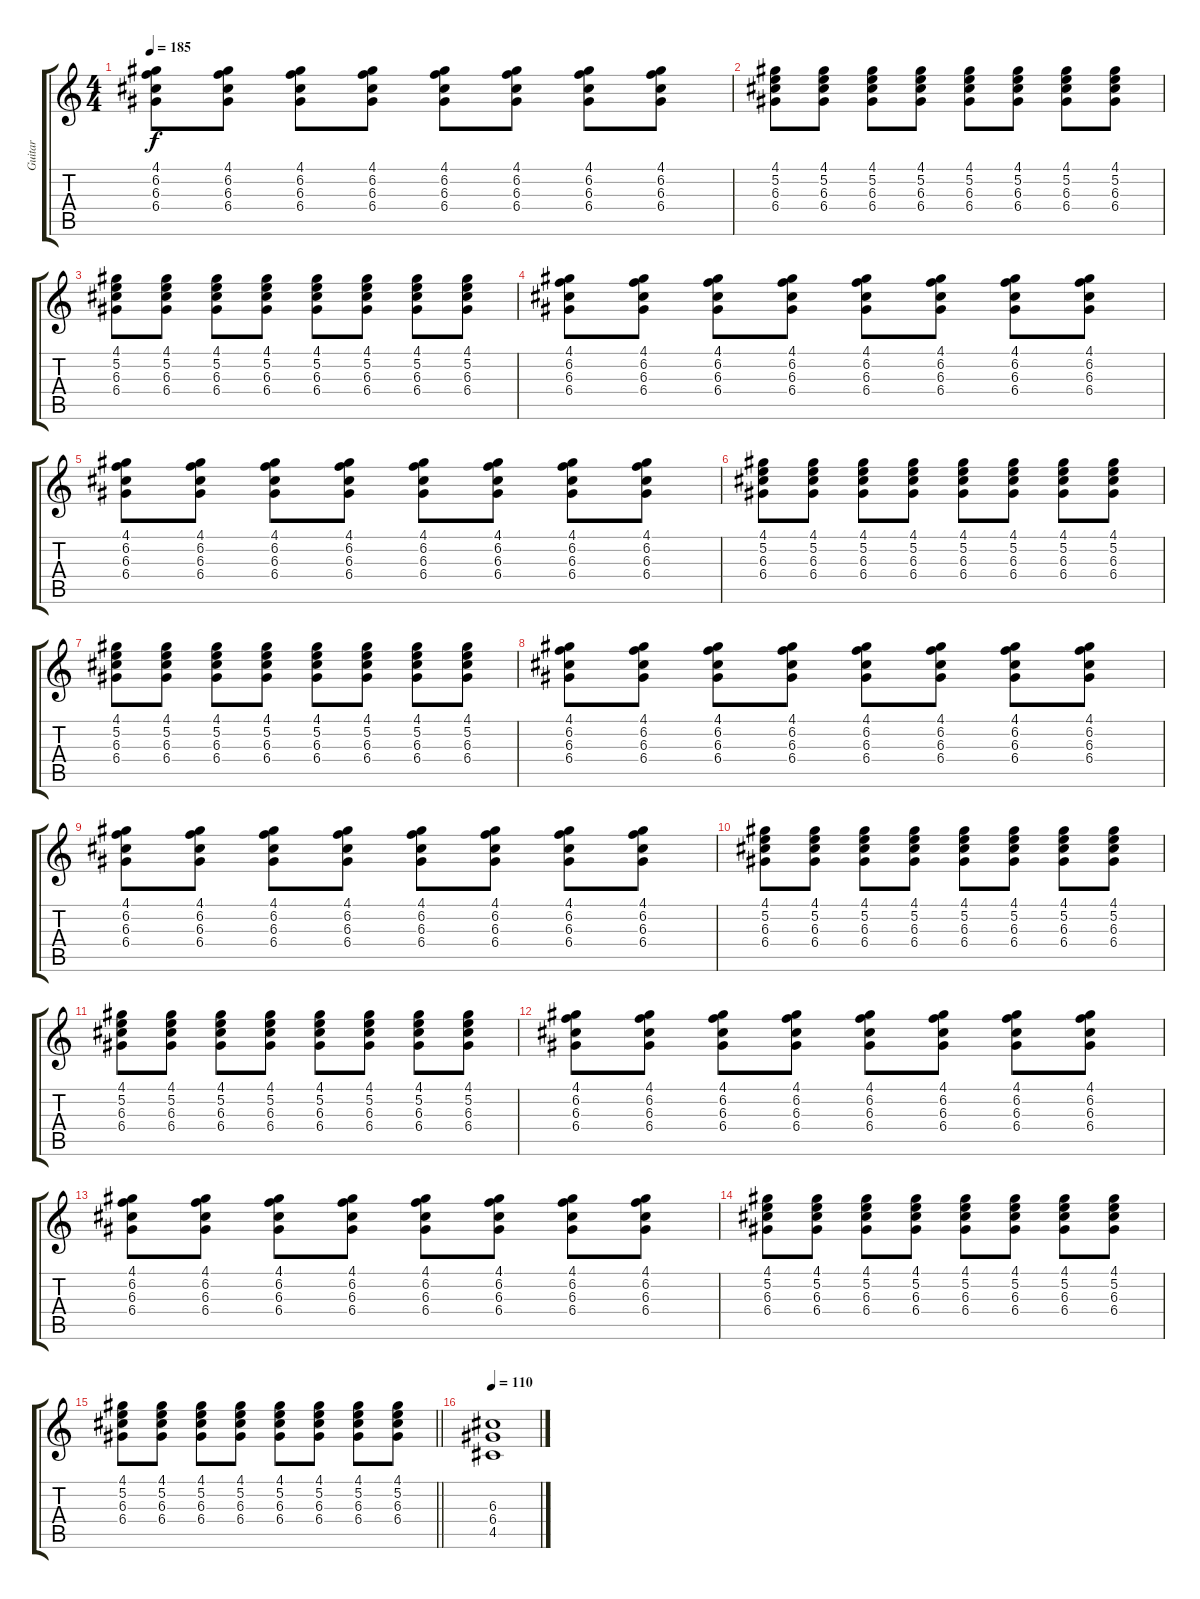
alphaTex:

\track ("Guitar" "Guitar") {instrument overdrivenguitar}
\staff {score tabs}
\tuning (E4 B3 G3 D3 A2 E2) {hide}
\ts (4 4)
\tempo 185
\clef g2
\ks c
(4.1 6.2 6.3 6.4).8{dy f} (4.1 6.2 6.3 6.4).8 (4.1 6.2 6.3 6.4).8 (4.1 6.2 6.3 6.4).8 (4.1 6.2 6.3 6.4).8 (4.1 6.2 6.3 6.4).8 (4.1 6.2 6.3 6.4).8 (4.1 6.2 6.3 6.4).8 |
(4.1 5.2 6.3 6.4).8 (4.1 5.2 6.3 6.4).8 (4.1 5.2 6.3 6.4).8 (4.1 5.2 6.3 6.4).8 (4.1 5.2 6.3 6.4).8 (4.1 5.2 6.3 6.4).8 (4.1 5.2 6.3 6.4).8 (4.1 5.2 6.3 6.4).8 |
(4.1 5.2 6.3 6.4).8 (4.1 5.2 6.3 6.4).8 (4.1 5.2 6.3 6.4).8 (4.1 5.2 6.3 6.4).8 (4.1 5.2 6.3 6.4).8 (4.1 5.2 6.3 6.4).8 (4.1 5.2 6.3 6.4).8 (4.1 5.2 6.3 6.4).8 |
(4.1 6.2 6.3 6.4).8 (4.1 6.2 6.3 6.4).8 (4.1 6.2 6.3 6.4).8 (4.1 6.2 6.3 6.4).8 (4.1 6.2 6.3 6.4).8 (4.1 6.2 6.3 6.4).8 (4.1 6.2 6.3 6.4).8 (4.1 6.2 6.3 6.4).8 |
(4.1 6.2 6.3 6.4).8 (4.1 6.2 6.3 6.4).8 (4.1 6.2 6.3 6.4).8 (4.1 6.2 6.3 6.4).8 (4.1 6.2 6.3 6.4).8 (4.1 6.2 6.3 6.4).8 (4.1 6.2 6.3 6.4).8 (4.1 6.2 6.3 6.4).8 |
(4.1 5.2 6.3 6.4).8 (4.1 5.2 6.3 6.4).8 (4.1 5.2 6.3 6.4).8 (4.1 5.2 6.3 6.4).8 (4.1 5.2 6.3 6.4).8 (4.1 5.2 6.3 6.4).8 (4.1 5.2 6.3 6.4).8 (4.1 5.2 6.3 6.4).8 |
(4.1 5.2 6.3 6.4).8 (4.1 5.2 6.3 6.4).8 (4.1 5.2 6.3 6.4).8 (4.1 5.2 6.3 6.4).8 (4.1 5.2 6.3 6.4).8 (4.1 5.2 6.3 6.4).8 (4.1 5.2 6.3 6.4).8 (4.1 5.2 6.3 6.4).8 |
(4.1 6.2 6.3 6.4).8 (4.1 6.2 6.3 6.4).8 (4.1 6.2 6.3 6.4).8 (4.1 6.2 6.3 6.4).8 (4.1 6.2 6.3 6.4).8 (4.1 6.2 6.3 6.4).8 (4.1 6.2 6.3 6.4).8 (4.1 6.2 6.3 6.4).8 |
(4.1 6.2 6.3 6.4).8 (4.1 6.2 6.3 6.4).8 (4.1 6.2 6.3 6.4).8 (4.1 6.2 6.3 6.4).8 (4.1 6.2 6.3 6.4).8 (4.1 6.2 6.3 6.4).8 (4.1 6.2 6.3 6.4).8 (4.1 6.2 6.3 6.4).8 |
(4.1 5.2 6.3 6.4).8 (4.1 5.2 6.3 6.4).8 (4.1 5.2 6.3 6.4).8 (4.1 5.2 6.3 6.4).8 (4.1 5.2 6.3 6.4).8 (4.1 5.2 6.3 6.4).8 (4.1 5.2 6.3 6.4).8 (4.1 5.2 6.3 6.4).8 |
(4.1 5.2 6.3 6.4).8 (4.1 5.2 6.3 6.4).8 (4.1 5.2 6.3 6.4).8 (4.1 5.2 6.3 6.4).8 (4.1 5.2 6.3 6.4).8 (4.1 5.2 6.3 6.4).8 (4.1 5.2 6.3 6.4).8 (4.1 5.2 6.3 6.4).8 |
(4.1 6.2 6.3 6.4).8 (4.1 6.2 6.3 6.4).8 (4.1 6.2 6.3 6.4).8 (4.1 6.2 6.3 6.4).8 (4.1 6.2 6.3 6.4).8 (4.1 6.2 6.3 6.4).8 (4.1 6.2 6.3 6.4).8 (4.1 6.2 6.3 6.4).8 |
(4.1 6.2 6.3 6.4).8 (4.1 6.2 6.3 6.4).8 (4.1 6.2 6.3 6.4).8 (4.1 6.2 6.3 6.4).8 (4.1 6.2 6.3 6.4).8 (4.1 6.2 6.3 6.4).8 (4.1 6.2 6.3 6.4).8 (4.1 6.2 6.3 6.4).8 |
(4.1 5.2 6.3 6.4).8 (4.1 5.2 6.3 6.4).8 (4.1 5.2 6.3 6.4).8 (4.1 5.2 6.3 6.4).8 (4.1 5.2 6.3 6.4).8 (4.1 5.2 6.3 6.4).8 (4.1 5.2 6.3 6.4).8 (4.1 5.2 6.3 6.4).8 |
\barLineRight lightlight
(4.1 5.2 6.3 6.4).8 (4.1 5.2 6.3 6.4).8 (4.1 5.2 6.3 6.4).8 (4.1 5.2 6.3 6.4).8 (4.1 5.2 6.3 6.4).8 (4.1 5.2 6.3 6.4).8 (4.1 5.2 6.3 6.4).8 (4.1 5.2 6.3 6.4).8 |
\tempo 110
(6.3 6.4 4.5).1
